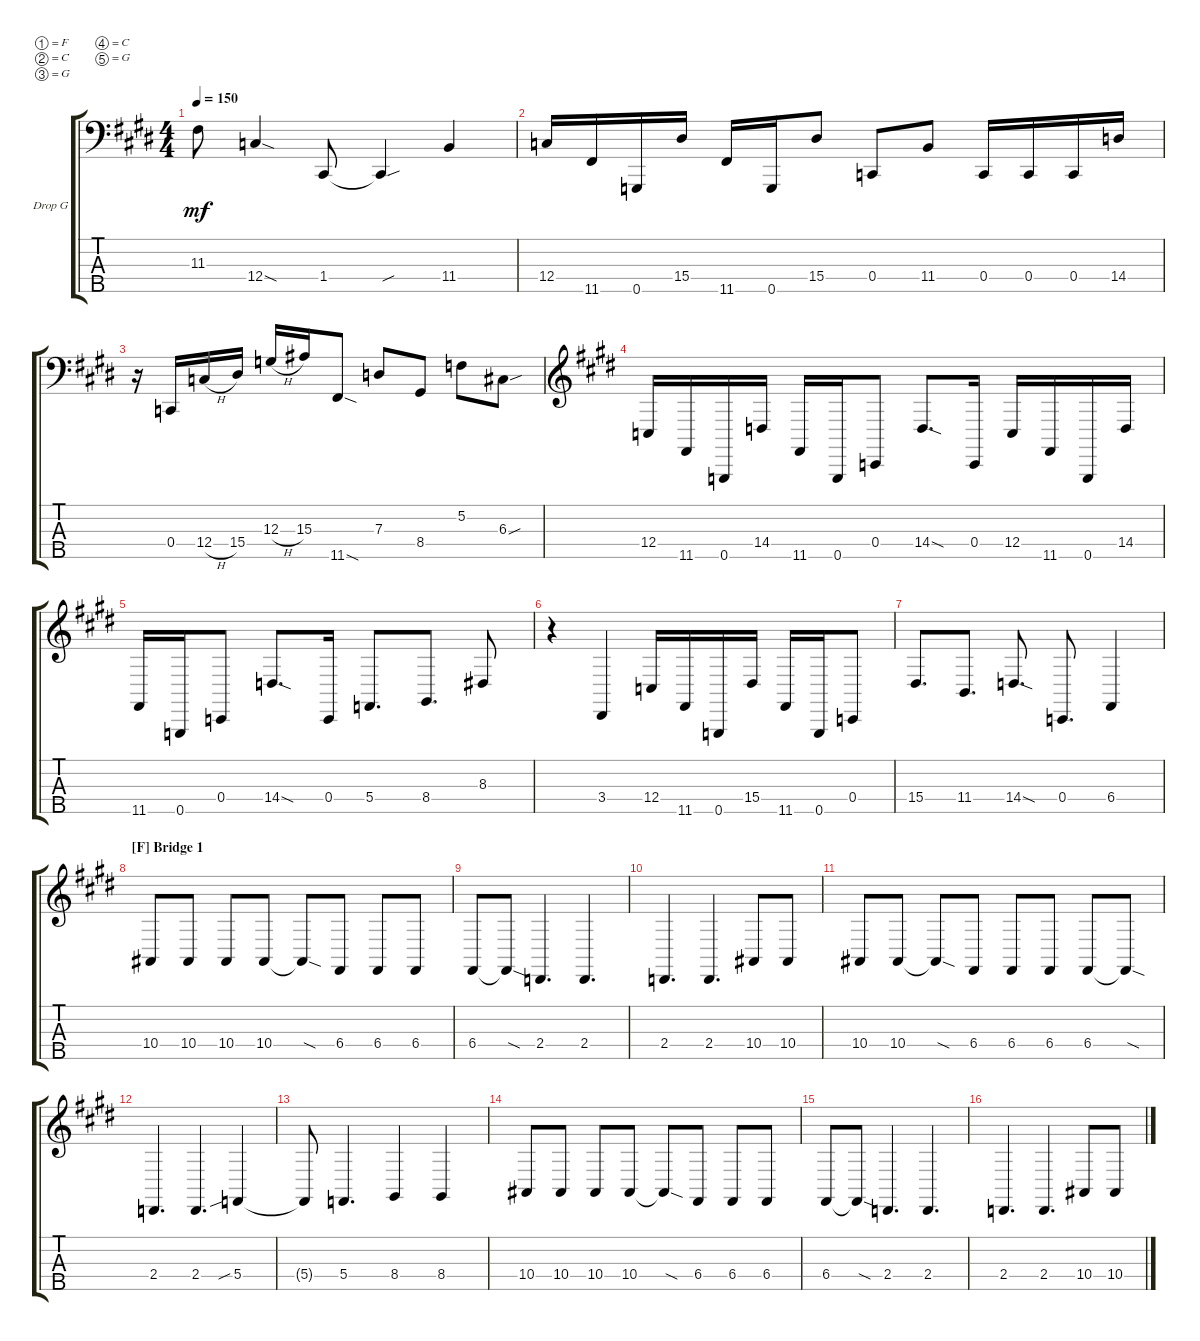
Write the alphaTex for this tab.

\bracketExtendMode groupsimilarinstruments
\firstSystemTrackNameOrientation horizontal
\otherSystemsTrackNameOrientation horizontal
\track ("Bass" "Drop G") {instrument electricbassfinger}
\staff {score tabs}
\tuning (F2 C2 G1 C1 G0)
\ts (4 4)
\tempo 150
\clef f4
\ks e
11.3{t}.8{dy mf} 12.4{sod}.4 1.4.8 1.4{sou t}.4 11.4.4 |
12.4.16 11.5.16 0.5.16 15.4.16 11.5.16 0.5.16 15.4.8 0.4.8 11.4.8 0.4.16 0.4.16 0.4.16 14.4.16 |
r.16 0.4.16 12.4{h}.16 15.4.16 12.3{h}.16 15.3.16 11.5{sod}.8 7.3.8 8.4.8 5.2.8 6.3{sou}.8 |
\clef g2
12.4.16 11.5.16 0.5.16 14.4.16 11.5.16 0.5.16 0.4.8 14.4{sod}.8{d} 0.4.16 12.4.16 11.5.16 0.5.16 14.4.16 |
11.5.16 0.5.16 0.4.8 14.4{sod}.8{d} 0.4.16 5.4.8{d} 8.4.8{d} 8.3.8 |
r.4 3.4.4 12.4.16 11.5.16 0.5.16 15.4.16 11.5.16 0.5.16 0.4.8 |
15.4.8{d} 11.4.8{d} 14.4{sod}.8{d} 0.4.8{d} 6.4.4 |
\section ("F" "Bridge 1")
10.4.8 10.4.8 10.4.8 10.4.8 10.4{sod t}.8 6.4.8 6.4.8 6.4.8 |
6.4.8 6.4{sod t}.8 2.4.4{d} 2.4.4{d} |
2.4.4{d} 2.4.4{d} 10.4.8 10.4.8 |
10.4.8 10.4.8 10.4{sod t}.8 6.4.8 6.4.8 6.4.8 6.4.8 6.4{sod t}.8 |
2.4.4{d} 2.4.4{d} 5.4{sib}.4 |
5.4{t}.8 5.4.4{d} 8.4.4 8.4.4 |
10.4.8 10.4.8 10.4.8 10.4.8 10.4{sod t}.8 6.4.8 6.4.8 6.4.8 |
6.4.8 6.4{sod t}.8 2.4.4{d} 2.4.4{d} |
2.4.4{d} 2.4.4{d} 10.4.8 10.4.8
